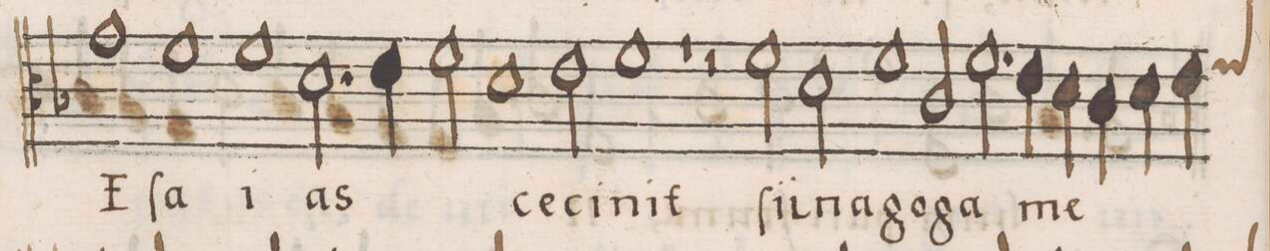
**kern	**text	**text
*I"CANTVS	*	*
*clefC3	*	*
*k[b-]	*	*
*met(C)	*	*
*M2/1	*	*
1g	E-	.
1f	-ſa-	.
=69-	=69-	=69-
1f	-i-	.
2.d\	-as	.
4e\	.	.
=70-	=70-	=70-
2f\	.	.
1d	ce-	.
2e\	-ci-	.
=71-	=71-	=71-
1f	-nit	.
1r	.	.
=72-	=72-	=72-
2r	.	.
2f\	ſii-	.
2d\	-na-	.
1f\	-go-	.
=73-	=73-	=73-
2c/	-ga	.
2.f\	.	.
4e\	me-	.
=74-	=74-	=74-
4d\	.	.
4c\	.	.
4d\	.	.
*custos:f	*	*
4e\	.	.
*-	*-	*-
